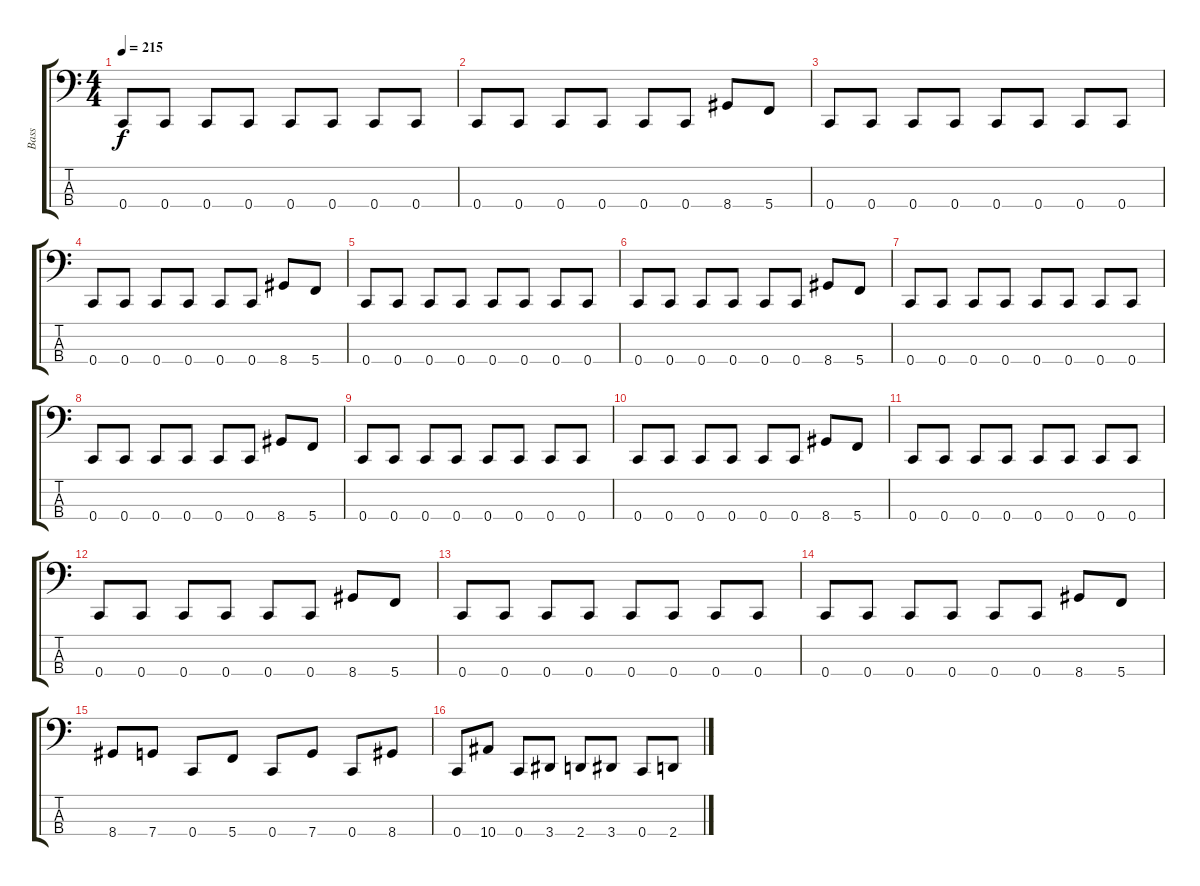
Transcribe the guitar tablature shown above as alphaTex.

\track ("Bass" "Bass") {instrument electricbasspick}
\staff {score tabs}
\tuning (F2 C2 G1 C1) {hide}
\ts (4 4)
\tempo 215
\clef f4
\ks c
0.4.8{dy f} 0.4.8 0.4.8 0.4.8 0.4.8 0.4.8 0.4.8 0.4.8 |
0.4.8 0.4.8 0.4.8 0.4.8 0.4.8 0.4.8 8.4.8 5.4.8 |
0.4.8 0.4.8 0.4.8 0.4.8 0.4.8 0.4.8 0.4.8 0.4.8 |
0.4.8 0.4.8 0.4.8 0.4.8 0.4.8 0.4.8 8.4.8 5.4.8 |
0.4.8 0.4.8 0.4.8 0.4.8 0.4.8 0.4.8 0.4.8 0.4.8 |
0.4.8 0.4.8 0.4.8 0.4.8 0.4.8 0.4.8 8.4.8 5.4.8 |
0.4.8 0.4.8 0.4.8 0.4.8 0.4.8 0.4.8 0.4.8 0.4.8 |
0.4.8 0.4.8 0.4.8 0.4.8 0.4.8 0.4.8 8.4.8 5.4.8 |
0.4.8 0.4.8 0.4.8 0.4.8 0.4.8 0.4.8 0.4.8 0.4.8 |
0.4.8 0.4.8 0.4.8 0.4.8 0.4.8 0.4.8 8.4.8 5.4.8 |
0.4.8 0.4.8 0.4.8 0.4.8 0.4.8 0.4.8 0.4.8 0.4.8 |
0.4.8 0.4.8 0.4.8 0.4.8 0.4.8 0.4.8 8.4.8 5.4.8 |
0.4.8 0.4.8 0.4.8 0.4.8 0.4.8 0.4.8 0.4.8 0.4.8 |
0.4.8 0.4.8 0.4.8 0.4.8 0.4.8 0.4.8 8.4.8 5.4.8 |
8.4.8 7.4.8 0.4.8 5.4.8 0.4.8 7.4.8 0.4.8 8.4.8 |
0.4.8 10.4.8 0.4.8 3.4.8 2.4.8 3.4.8 0.4.8 2.4.8
